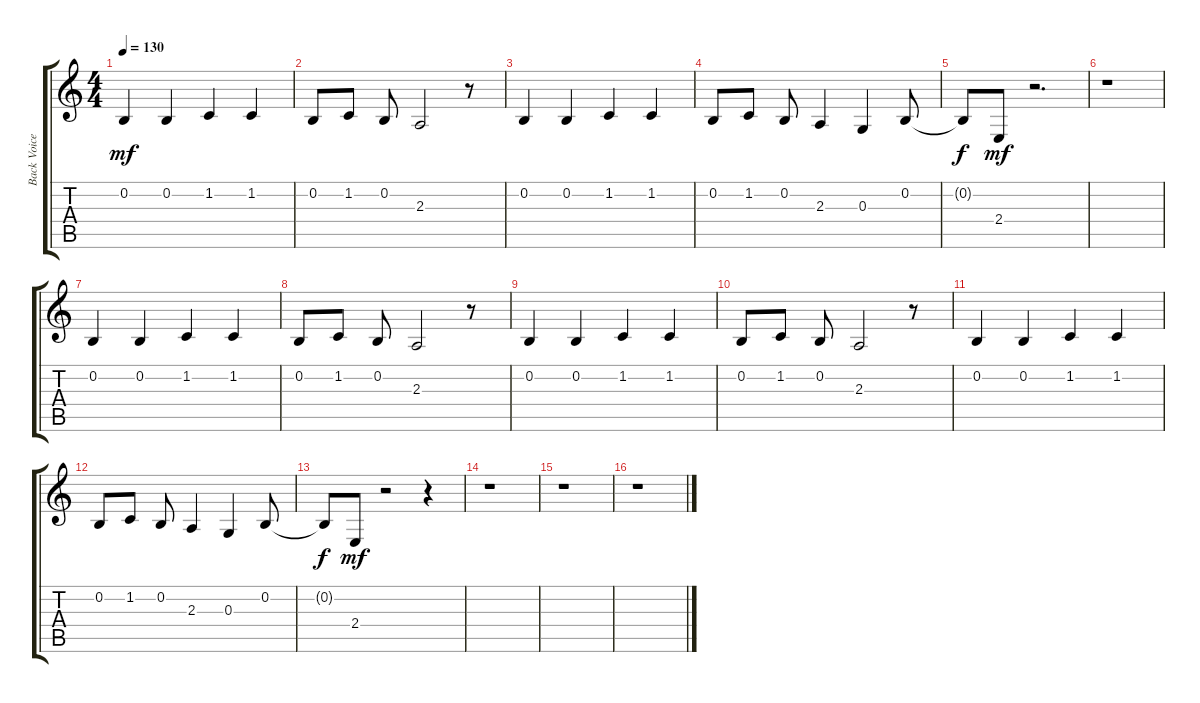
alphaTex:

\track ("Back Voice1" "Back Voice") {instrument flute}
\staff {score tabs}
\tuning (E4 B3 G3 D3 A2 E2) {hide}
\ts (4 4)
\tempo 130
\clef g2
\ks c
0.2.4{dy mf} 0.2.4 1.2.4 1.2.4 |
0.2.8 1.2.8 0.2.8 2.3.2 r.8 |
0.2.4 0.2.4 1.2.4 1.2.4 |
0.2.8 1.2.8 0.2.8 2.3.4 0.3.4 0.2.8 |
0.2{t}.8{dy f} 2.4.8{dy mf} r.2{d} |
r.1 |
0.2.4 0.2.4 1.2.4 1.2.4 |
0.2.8 1.2.8 0.2.8 2.3.2 r.8 |
0.2.4 0.2.4 1.2.4 1.2.4 |
0.2.8 1.2.8 0.2.8 2.3.2 r.8 |
0.2.4 0.2.4 1.2.4 1.2.4 |
0.2.8 1.2.8 0.2.8 2.3.4 0.3.4 0.2.8 |
0.2{t}.8{dy f} 2.4.8{dy mf} r.2 r.4 |
r.1 |
r.1 |
r.1
